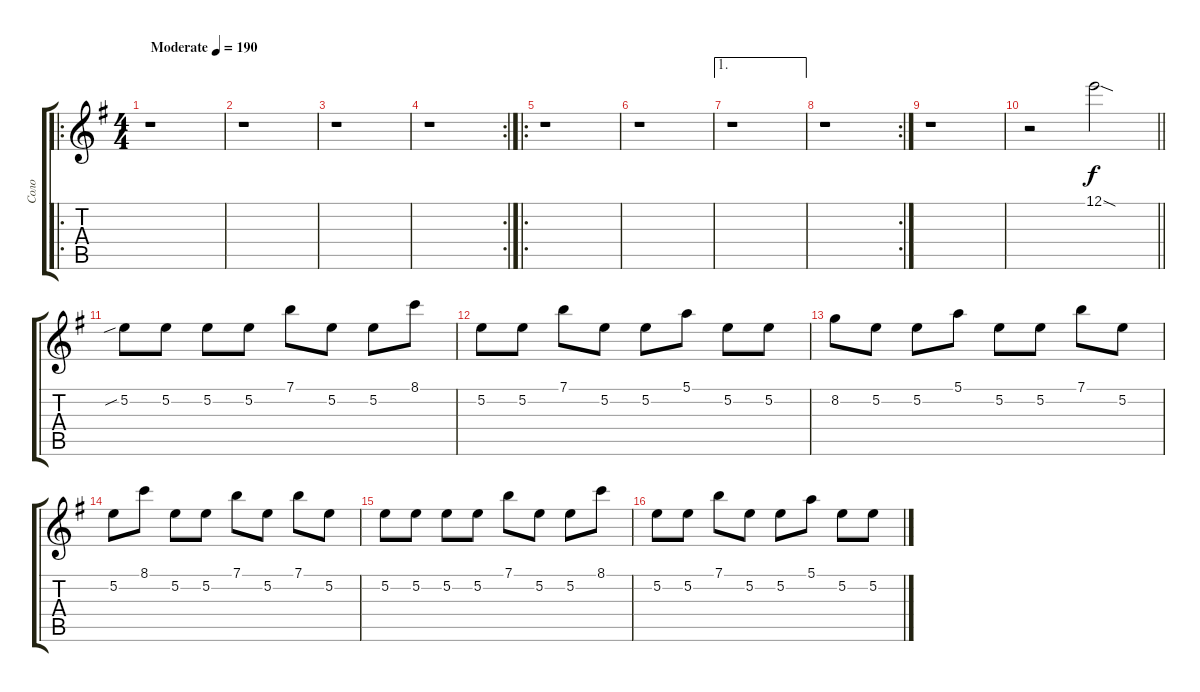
\track ("Соло" "Соло") {instrument distortionguitar}
\staff {score tabs}
\tuning (E4 B3 G3 D3 A2 E2) {hide}
\ro
\ts (4 4)
\tempo (190 "Moderate")
\clef g2
\ks g
r.1{dy f instrument distortionguitar} |
r.1 |
r.1 |
\rc 2
r.1 |
\ro
r.1 |
r.1 |
\ae 1
r.1 |
\rc 2
r.1 |
r.1 |
\barLineRight lightlight
r.2 12.1{sod}.2 |
5.2{sib}.8 5.2.8 5.2.8 5.2.8 7.1.8 5.2.8 5.2.8 8.1.8 |
5.2.8 5.2.8 7.1.8 5.2.8 5.2.8 5.1.8 5.2.8 5.2.8 |
8.2.8 5.2.8 5.2.8 5.1.8 5.2.8 5.2.8 7.1.8 5.2.8 |
5.2.8 8.1.8 5.2.8 5.2.8 7.1.8 5.2.8 7.1.8 5.2.8 |
5.2.8 5.2.8 5.2.8 5.2.8 7.1.8 5.2.8 5.2.8 8.1.8 |
5.2.8 5.2.8 7.1.8 5.2.8 5.2.8 5.1.8 5.2.8 5.2.8
